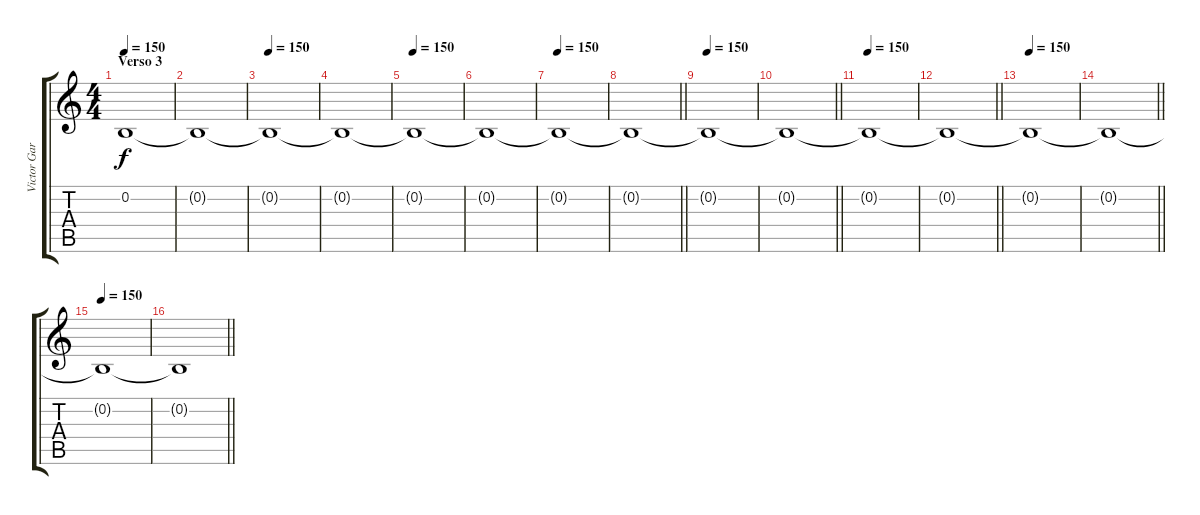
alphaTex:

\track ("Victor García" "Victor Gar") {instrument applause}
\staff {score tabs}
\tuning (E4 B3 G3 D3 A2 E2) {hide}
\ts (4 4)
\section ("" "Verso 3")
\tempo 150
\clef g2
\ks c
0.2.1{dy f} |
0.2{t}.1 |
\tempo 150
0.2{t}.1 |
0.2{t}.1 |
\tempo 150
0.2{t}.1 |
0.2{t}.1 |
\tempo 150
0.2{t}.1 |
\barLineRight lightlight
0.2{t}.1 |
\tempo 150
0.2{t}.1 |
\barLineRight lightlight
0.2{t}.1 |
\tempo 150
0.2{t}.1 |
\barLineRight lightlight
0.2{t}.1 |
\tempo 150
0.2{t}.1 |
\barLineRight lightlight
0.2{t}.1 |
\tempo 150
0.2{t}.1 |
\barLineRight lightlight
0.2{t}.1
